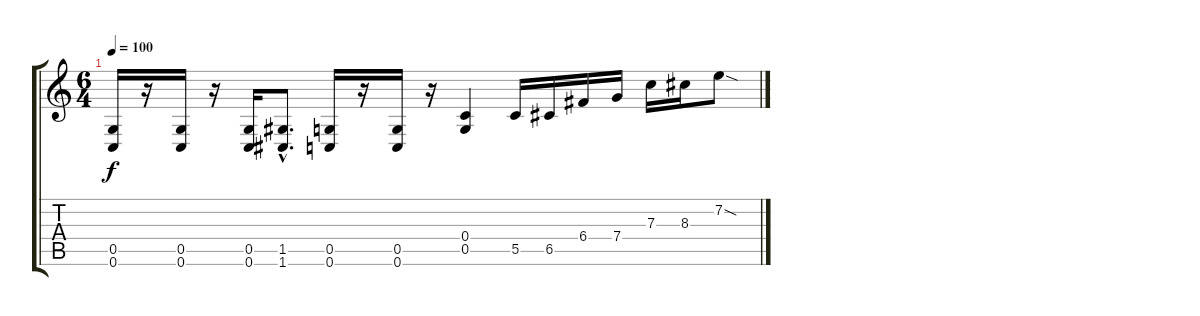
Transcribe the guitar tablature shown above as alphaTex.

\track "" {instrument distortionguitar}
\staff {score tabs}
\tuning (D4 A3 F3 C3 G2 C2) {hide}
\ts (6 4)
\tempo 100
\clef g2
\ks c
(0.5 0.6).16{dy f} r.16 (0.5 0.6).16 r.16 (0.5 0.6).16 (1.5{hac} 1.6{hac}).8{d} (0.5 0.6).16 r.16 (0.5 0.6).16 r.16 (0.4 0.5).4 5.5.16 6.5.16 6.4.16 7.4.16 7.3.16 8.3.16 7.2{sod}.8
